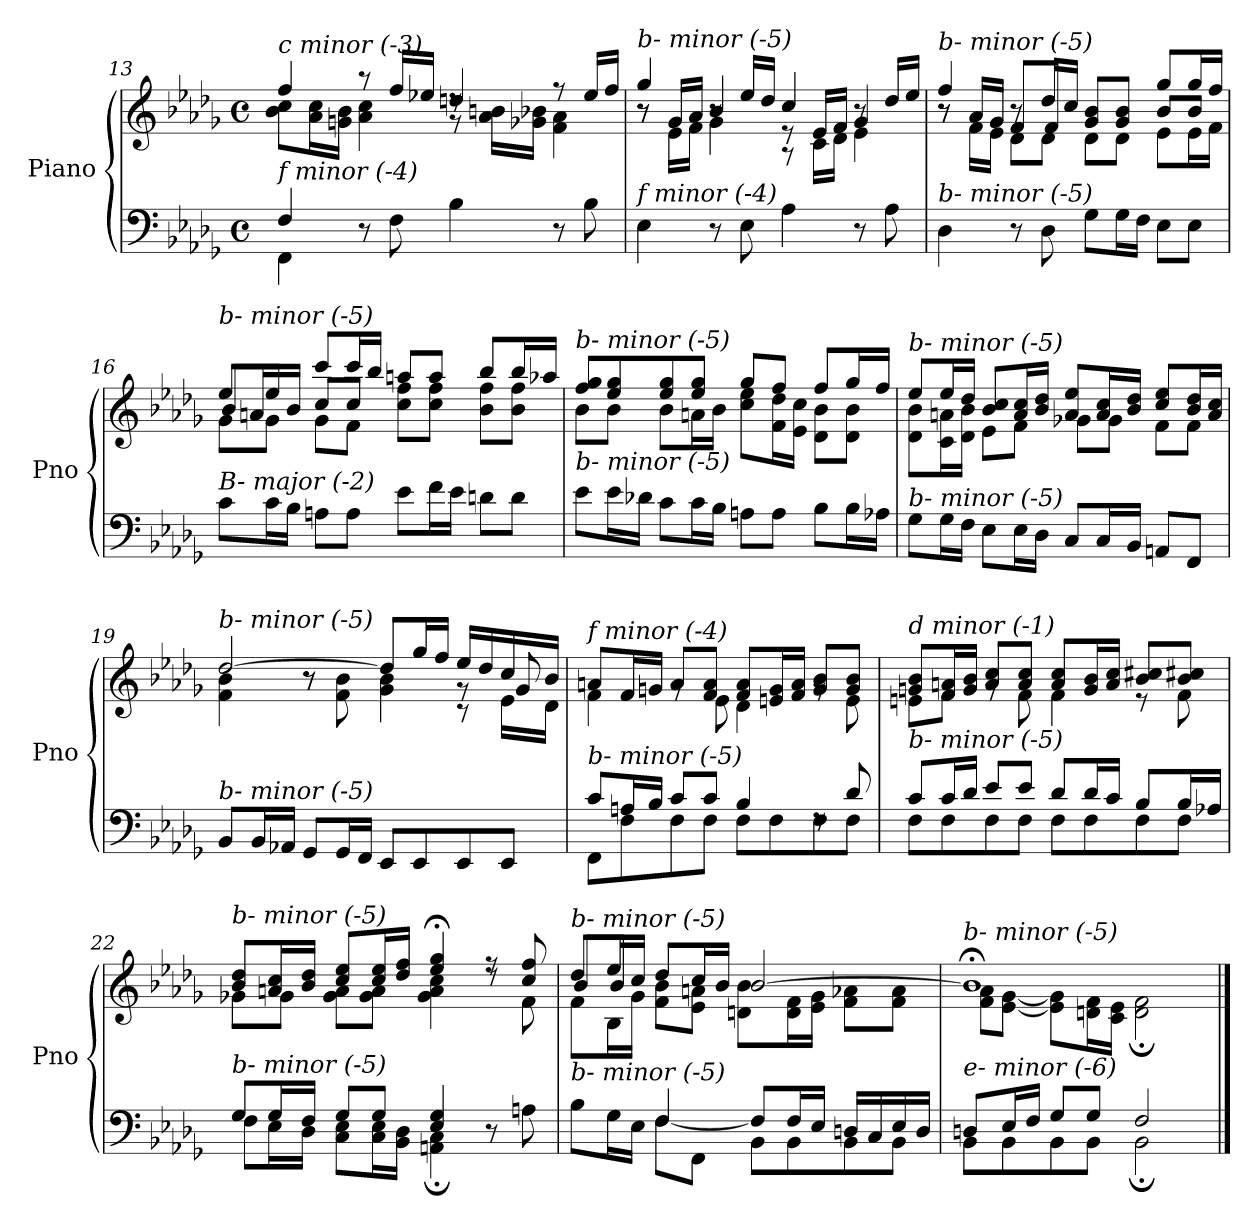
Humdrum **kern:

**kern	**kern
*part1	*part1
*staff2	*staff1
*I"Piano	*
*I'Pno	*
!!LO:PB:g=z
*clefF4	*clefG2
*k[b-e-a-d-g-]	*k[b-e-a-d-g-]
*M4/4	*M4/4
*met(c)	*met(c)
=13	=13
*^	*^
*	*^	*	*^
*	*	*	*	*	*^
!	!	!	!LO:TX:i:t=c minor (-3)	!	!	!
!LO:TX:i:t=f minor (-4)	!	!	!	!	!	!
2ryy	4F/	4FF\	4ff/	8b-\ 8cc\L	2ryy	4ryy
.	.	.	.	16a-\ 16cc\L	.	.
.	.	.	.	16gn\ 16b-\JJ	.	.
.	8r	2.ryy	8r	4a-\ 4cc\	.	2.ryy
.	8F\	.	16ff/LL	.	.	.
.	.	.	16ee-X/JJ	.	.	.
8ryy	4B-\	.	4ddn/	8rdd	8rg	.
4.ryy	.	.	.	16a-\ 16bni\LL	4.ryy	.
.	.	.	.	16g-X\ 16b-\JJ	.	.
.	8r	.	8r	4f\ 4a-\	.	.
.	8B-\	.	16ee-/LL	.	.	.
.	.	.	16ff/JJ	.	.	.
*v	*v	*v	*	*	*	*
*	*	*	*v	*v
=14	=14	=14	=14
!	!LO:TX:i:t=b- minor (-5)	!	!
!LO:TX:i:t=f minor (-4)	!	!	!
4E-\	4gg-/	8r	8r
.	.	16e-\LL	16g-/LL
.	.	16f\JJ	16a-/JJ
8r	8r	4g-\	4b-/
8E-\	16ee-/LL	.	.
.	16dd-/JJ	.	.
4A-\	4cc/	8re	8rA
.	.	16c\LL	16e-/LL
.	.	16d-\JJ	16f/JJ
8r	8r	4e-\	4g-/
8A-\	16dd-/LL	.	.
.	16ee-/JJ	.	.
!!LO:LB:g=z	!!	!!
=15	=15	=15	=15
*^	*	*	*
!	!	!LO:TX:i:t=b- minor (-5)	!	!
!LO:TX:i:t=b- minor (-5)	!	!	!	!
2ryy	4D-\	4ff/	8r	8r
.	.	.	16f\LL	16a-/LL
.	.	.	16e-\JJ	16g-/JJ
.	8r	8r	8d-\L	8f/L
.	8D-\	16dd-/LL	8d-\J	8f/J
.	.	16cc/JJ	.	.
4ryy	8G-\L	8g-/ 8b-/L	8d-\L	4ryy
.	16G-\L	8g-/ 8b-/J	8d-\J	.
.	16F\JJ	.	.	.
4ryy	8E-\L	8gg-/L	8e-\L	8b-/L
.	8E-\J	16gg-/L	16e-\L	8b-/J
.	.	16ff/JJ	16f\JJ	.
=16	=16	=16	=16	=16
!	!	!LO:TX:i:t=b- minor (-5)	!	!
!LO:TX:i:t=B- major (-2)	!	!	!	!
2ryy	8c\L	8ee-/L	8g-\L	8b-/L
.	16c\L	8ee-/J	8g-\J	16an/L
.	16B-\JJ	.	.	16b-/JJ
.	8An\L	8ccc/L	8g-\L	8cc/L
.	8A\J	16ccc/L	8f\J	8cc/J
.	.	16bb-/JJ	.	.
2ryy	8e-\L	8aan/L	8cc\ 8ff\L	2ryy
.	16f\L	8aa/J	8cc\ 8ff\J	.
.	16e-\JJ	.	.	.
.	8dn\L	8bb-/L	8b-\ 8ff\L	.
.	8d\J	16bb-/L	8b-\ 8ff\J	.
.	.	16aa-X/JJ	.	.
*v	*v	*	*	*
*	*	*v	*v
!!LO:LB:g=z
=17	=17	=17
!	!LO:TX:i:t=b- minor (-5)	!
!LO:TX:i:t=b- minor (-5)	!	!
8e-\L	8ff/ 8gg-/L	8b-\L
16e-\L	8ee-/ 8gg-/	8b-\J
16d-X\JJ	.	.
8c\L	8ee-/ 8gg-/	8b-\L
16c\L	8ee-/ 8gg-/J	16an\L
16B-\JJ	.	16b-\JJ
8An\L	8gg-/L	8cc\ 8ee-\L
8A\J	8ff/J	16f\ 16dd-\L
.	.	16e-\ 16cc\JJ
8B-\L	8ff/L	8d-\ 8b-\L
16B-\L	16gg-/L	8d-\ 8b-\J
16A-X\JJ	16ff/JJ	.
=18	=18	=18
!	!LO:TX:i:t=b- minor (-5)	!
!LO:TX:i:t=b- minor (-5)	!	!
8G-\L	8ee-/L	8d-\ 8b-\L
16G-\L	16ee-/L	16c\ 16an\L
16F\JJ	16dd-/JJ	16d-\ 16b-\JJ
8E-\L	8b-/ 8cc/L	8e-\L
16E-\L	16a/ 16cc/L	8f\J
16D-\JJ	16b-/ 16dd-/JJ	.
8C/L	8a/ 8ee-/L	8g-X\L
16C/L	16a/ 16cc/L	8g-\J
16BB-/JJ	16b-/ 16dd-/JJ	.
8AAn/L	8cc/ 8ee-/L	8f\L
8FF/J	16b-/ 16dd-/L	8f\J
.	16a/ 16cc/JJ	.
!!LO:LB:g=z
=19	=19	=19
*^	*	*^
!	!	!LO:TX:i:t=b- minor (-5)	!	!
!LO:TX:i:t=b- minor (-5)	!	!	!	!
4ryy	8BB-/L	[2dd-/	4f\ 4b-\	4ryy
.	16BB-/L	.	.	.
.	16AA-X/JJ	.	.	.
8ryy	8GG-/L	.	8r	8r
4.ryy	16GG-/L	.	8f\ 8b-\	4.ryy
.	16FF/JJ	.	.	.
.	8EE-/L	8dd-/L]	4g-\ 4b-\	.
.	8EE-/	16gg-/L	.	.
.	.	16ff/JJ	.	.
4ryy	8EE-/	16ee-/LL	8rg	8rc
.	.	16dd-/	.	.
.	8EE-/J	16cc/	16e-\LL	8g-/
.	.	16b-/JJ	16d-\JJ	.
*	*	*	*v	*v
!!LO:LB:g=z
=20	=20	=20	=20
!	!	!LO:TX:i:t=f minor (-4)	!
!LO:TX:i:t=b- minor (-5)	!	!	!
8c/L	8FF\L	8an/L	4f\
16An/L	8F\	16f/L	.
16B-/JJ	.	16gn/JJ	.
8c/L	8F\	8a/L	8rg
8c/J	8F\J	8f/ 8a/J	8e-\
4B-/	8F\L	8f/ 8a/L	4d-\
.	8F\	16en/ 16g/L	.
.	.	16f/ 16a/JJ	.
8rF	8F\	8g/ 8b-/L	8rg
8d-/	8F\J	8g/ 8b-/J	8e\
=21	=21	=21	=21
!	!	!LO:TX:i:t=d minor (-1)	!
!LO:TX:i:t=b- minor (-5)	!	!	!
8c/L	8F\L	8gn/ 8b-/L	8en\L
16c/L	8F\	16f/ 16an/L	8f\J
16d-/JJ	.	16g/ 16b-/JJ	.
8e-/L	8F\	8a/ 8cc/L	8rg
8e-/J	8F\J	8a/ 8cc/J	8f\
8d-/L	8F\L	8a/ 8cc/L	4f\
16d-/L	8F\	16g/ 16b-/L	.
16c/JJ	.	16a/ 16cc/JJ	.
8B-/L	8F\	8b-/ 8cc#Xi/L	8r
16B-/L	8F\J	8b-/ 8cc#Xi/J	8f\
16A-X/JJ	.	.	.
!!LO:LB:g=z
=22	=22	=22	=22
*	*	*	*^
!	!	!LO:TX:i:t=b- minor (-5)	!	!
!LO:TX:i:t=b- minor (-5)	!	!	!	!
8G-/L	8F\L	8b-/ 8dd-/L	8g-X\L	2.ryy
16G-/L	16E-\L	16an/ 16cc/L	8g-\J	.
16F/JJ	16D-\JJ	16b-/ 16dd-/JJ	.	.
8G-/L	8C\ 8E-\L	8cc/ 8ee-/L	8g-\ 8a\L	.
8G-/J	16C\ 16E-\L	16cc/ 16ee-/L	8g-\ 8a\J	.
.	16BB-\ 16D-\JJ	16dd-/ 16ff/JJ	.	.
4E-/ 4G-/	4AAn\; 4C\;	4ee-/;< 4gg-/;<	4g-\ 4a\ 4cc\	.
8r	4ryy	8r	8rdd	4ryy
8An\	.	8cc/ 8ff/	8f\	.
=23	=23	=23	=23	=23
*	*^	*	*	*^
!	!	!	!LO:TX:i:t=b- minor (-5)	!	!	!
!LO:TX:i:t=b- minor (-5)	!	!	!	!	!	!
4ryy	8B-\L	4ryy	8dd-/L	8f\L	8b-/L	4ryy
.	16G-\L	.	16ee-/L	16B-\L	8b-/J	.
.	16E-\JJ	.	16cc/JJ	16g-\JJ	.	.
2.ryy	[4F/	8F\L	8dd-/L	8f\ 8b-\L	2.ryy	2.ryy
.	.	8FF\J	16cc/L	8e-\ 8an\J	.	.
.	.	.	16b-/JJ	.	.	.
.	8F/L]	8BB-\L	[2b-/	8dn\ 8b-\L	.	.
.	16F/L	8BB-\	.	16d\ 16f\L	.	.
.	16E-/JJ	.	.	16e-\ 16g-\JJ	.	.
.	16Dn/LL	8BB-\	.	8f\ 8a-X\L	.	.
.	16C/	.	.	.	.	.
.	16E-/	8BB-\J	.	8f\ 8a-\J	.	.
.	16D/JJ	.	.	.	.	.
*	*v	*v	*	*	*	*
*	*	*	*v	*v	*v
=24	=24	=24	=24
!	!	!LO:TX:i:t=b- minor (-5)	!
!LO:TX:i:t=e- minor (-6)	!	!	!
8Dn/L	8BB-\L	1b-;<]	8f\ 8a-\L
16E-/L	8BB-\	.	[8e-\ [8g-\J
16F/JJ	.	.	.
8G-/L	8BB-\	.	8e-\] 8g-\]L
8G-/J	8BB-\J	.	16dn\ 16f\L
.	.	.	16c\ 16e-\JJ
2F/	2BB-;\	.	2d\; 2f\;
*v	*v	*	*
*	*v	*v
==	==
*-	*-
